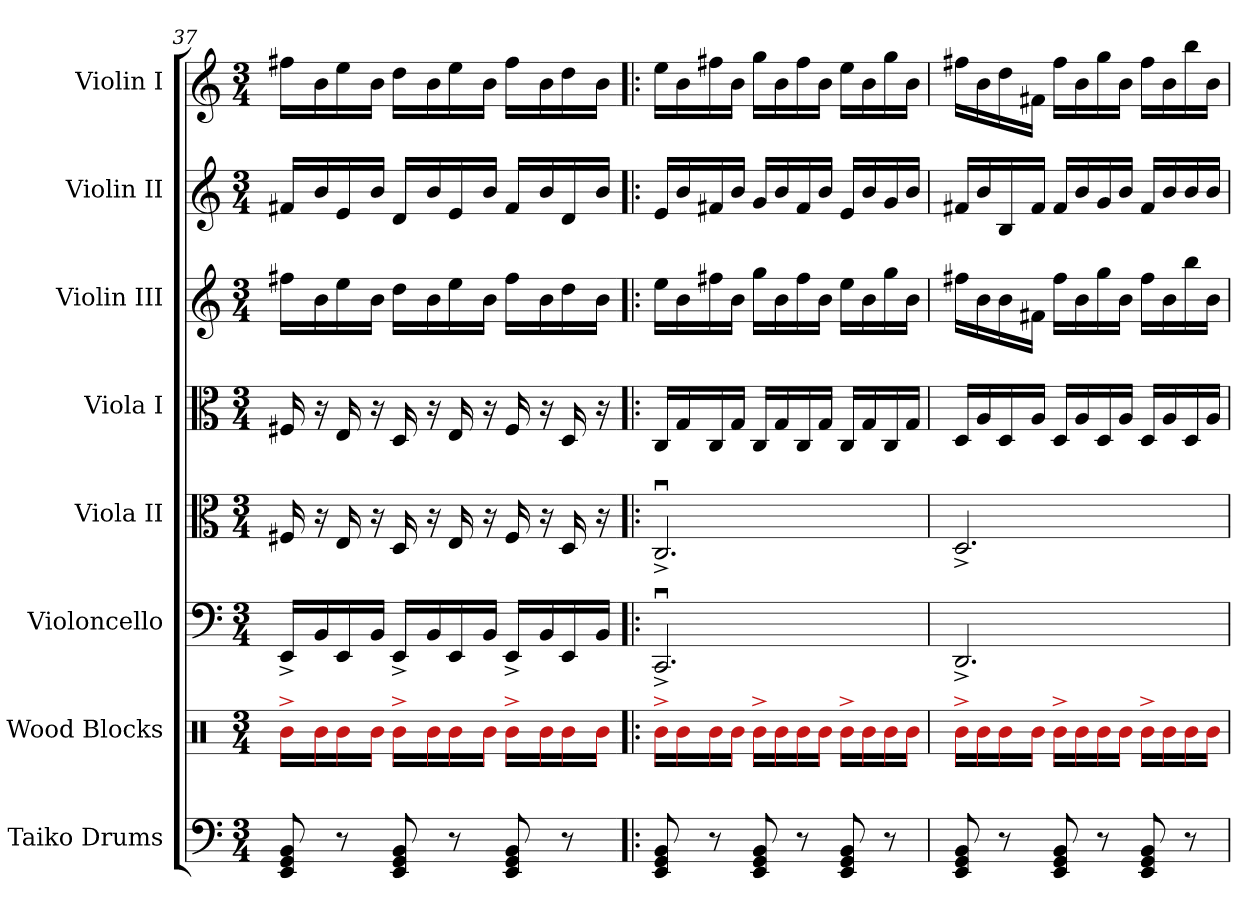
**kern	**kern	**kern	**dynam	**kern	**kern	**kern	**kern	**kern
*part8	*part7	*part6	*part6	*part5	*part4	*part3	*part2	*part1
*staff8	*staff7	*staff6	*staff6	*staff5	*staff4	*staff3	*staff2	*staff1
*I"Taiko Drums	*I"Wood Blocks	*I"Violoncello	*	*I"Viola II	*I"Viola I	*I"Violin III	*I"Violin II	*I"Violin I
*I'Taiko	*I'W.B.	*I'Vc.	*	*I'Vla.	*I'Vla.	*I'Vln.	*I'Vln. II	*I'Vln. I
!!LO:PB:g=z
*clefF4	*clefX	*clefF4	*	*clefC3	*clefC3	*clefG2	*clefG2	*clefG2
*ITrd-14c-24	*	*	*	*	*	*	*	*
*k[]	*k[]	*k[]	*	*k[]	*k[]	*k[]	*k[]	*k[]
*M3/4	*M3/4	*M3/4	*	*M3/4	*M3/4	*M3/4	*M3/4	*M3/4
=37	=37	=37	=37	=37	=37	=37	=37	=37
8e/ 8g/ 8b/	16b^\LL	16EE^/LL	.	16F#X/	16F#X/	16ff#X\LL	16f#X/LL	16ff#X\LL
.	16b\	16BB/	.	16r	16r	16b\	16b/	16b\
8r	16b\	16EE/	.	16E/	16E/	16ee\	16e/	16ee\
.	16b\JJ	16BB/JJ	.	16r	16r	16b\JJ	16b/JJ	16b\JJ
8e/ 8g/ 8b/	16b^\LL	16EE^/LL	.	16D/	16D/	16dd\LL	16d/LL	16dd\LL
.	16b\	16BB/	.	16r	16r	16b\	16b/	16b\
8r	16b\	16EE/	.	16E/	16E/	16ee\	16e/	16ee\
.	16b\JJ	16BB/JJ	.	16r	16r	16b\JJ	16b/JJ	16b\JJ
8e/ 8g/ 8b/	16b^\LL	16EE^/LL	.	16F#/	16F#/	16ff#\LL	16f#/LL	16ff#\LL
.	16b\	16BB/	.	16r	16r	16b\	16b/	16b\
8r	16b\	16EE/	.	16D/	16D/	16dd\	16d/	16dd\
.	16b\JJ	16BB/JJ	.	16r	16r	16b\JJ	16b/JJ	16b\JJ
=38!|:	=38!|:	=38!|:	=38!|:	=38!|:	=38!|:	=38!|:	=38!|:	=38!|:
!	!	!	!LO:DY:b	!	!	!	!	!
8e/ 8g/ 8b/	16b^\LL	2.CCu^/	other-dynamics	2.Cu^/	16C/LL	16ee\LL	16e/LL	16ee\LL
.	16b\	.	.	.	16G/	16b\	16b/	16b\
8r	16b\	.	.	.	16C/	16ff#X\	16f#X/	16ff#X\
.	16b\JJ	.	.	.	16G/JJ	16b\JJ	16b/JJ	16b\JJ
8e/ 8g/ 8b/	16b^\LL	.	.	.	16C/LL	16gg\LL	16g/LL	16gg\LL
.	16b\	.	.	.	16G/	16b\	16b/	16b\
8r	16b\	.	.	.	16C/	16ff#\	16f#/	16ff#\
.	16b\JJ	.	.	.	16G/JJ	16b\JJ	16b/JJ	16b\JJ
8e/ 8g/ 8b/	16b^\LL	.	.	.	16C/LL	16ee\LL	16e/LL	16ee\LL
.	16b\	.	.	.	16G/	16b\	16b/	16b\
8r	16b\	.	.	.	16C/	16gg\	16g/	16gg\
.	16b\JJ	.	.	.	16G/JJ	16b\JJ	16b/JJ	16b\JJ
=39	=39	=39	=39	=39	=39	=39	=39	=39
8e/ 8g/ 8b/	16b^\LL	2.DD^/	.	2.D^/	16D/LL	16ff#X\LL	16f#X/LL	16ff#X\LL
.	16b\	.	.	.	16A/	16b\	16b/	16b\
8r	16b\	.	.	.	16D/	16b\	16B/	16dd\
.	16b\JJ	.	.	.	16A/JJ	16f#X\JJ	16f#/JJ	16f#X\JJ
8e/ 8g/ 8b/	16b^\LL	.	.	.	16D/LL	16ff#\LL	16f#/LL	16ff#\LL
.	16b\	.	.	.	16A/	16b\	16b/	16b\
8r	16b\	.	.	.	16D/	16gg\	16g/	16gg\
.	16b\JJ	.	.	.	16A/JJ	16b\JJ	16b/JJ	16b\JJ
8e/ 8g/ 8b/	16b^\LL	.	.	.	16D/LL	16ff#\LL	16f#/LL	16ff#\LL
.	16b\	.	.	.	16A/	16b\	16b/	16b\
8r	16b\	.	.	.	16D/	16bb\	16b/	16bb\
.	16b\JJ	.	.	.	16A/JJ	16b\JJ	16b/JJ	16b\JJ
=	=	=	=	=	=	=	=	=
*-	*-	*-	*-	*-	*-	*-	*-	*-
